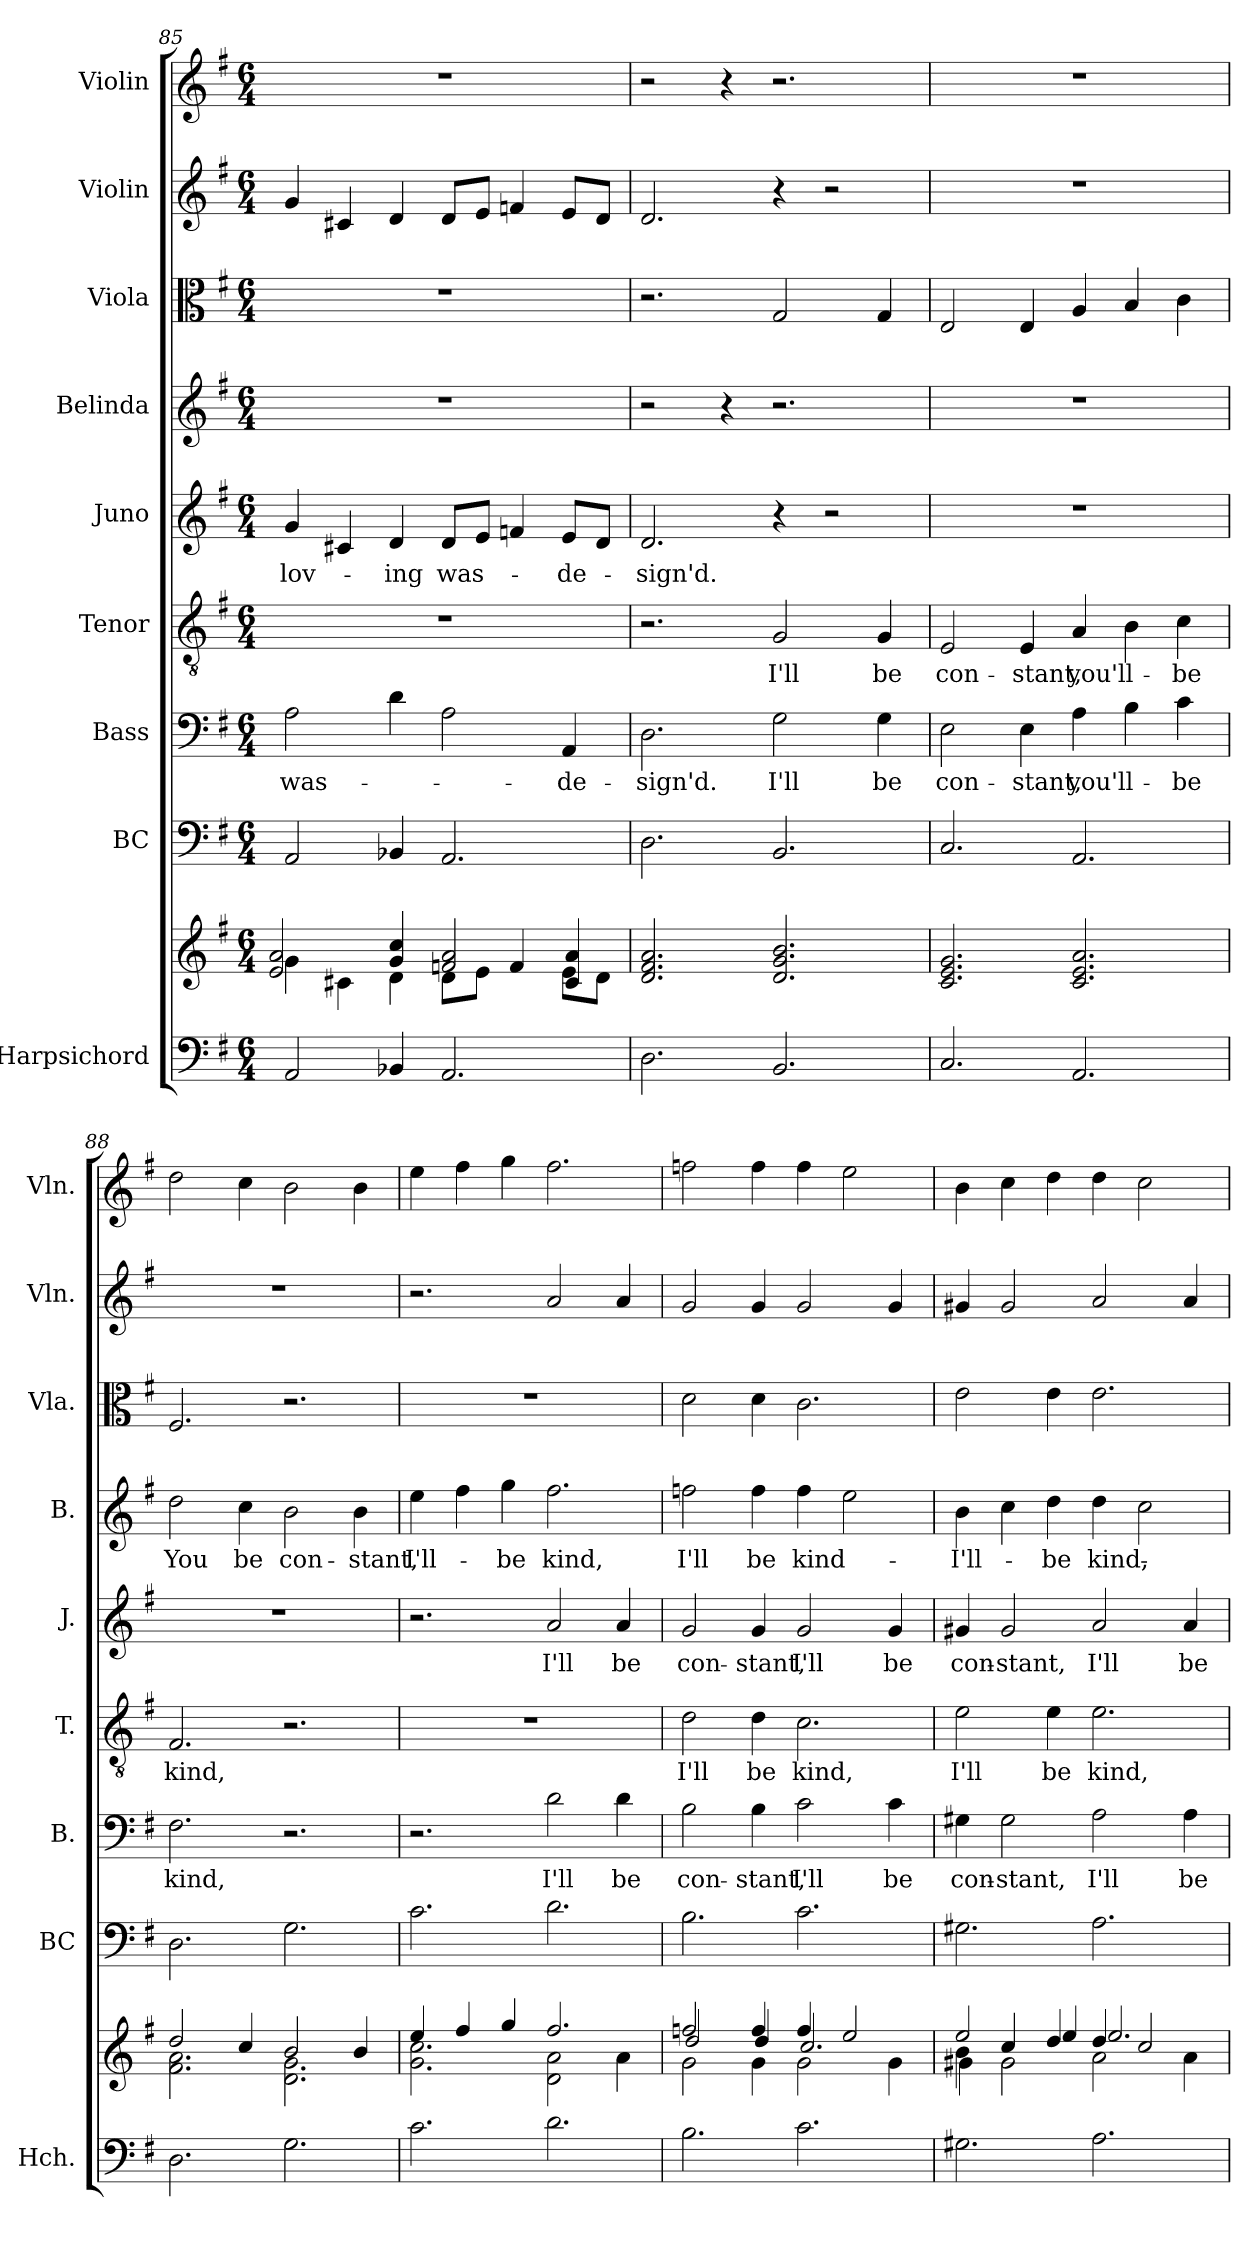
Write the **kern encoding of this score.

**kern	**kern	**kern	**kern	**text	**kern	**text	**kern	**text	**kern	**text	**kern	**kern	**kern
*part9	*part9	*part8	*part7	*part7	*part6	*part6	*part5	*part5	*part4	*part4	*part3	*part2	*part1
*staff10	*staff9	*staff8	*staff7	*staff7	*staff6	*staff6	*staff5	*staff5	*staff4	*staff4	*staff3	*staff2	*staff1
*I"Harpsichord	*	*I"BC	*I"Bass	*	*I"Tenor	*	*I"Juno	*	*I"Belinda	*	*I"Viola	*I"Violin	*I"Violin
*I'Hch.	*	*I'BC	*I'B.	*	*I'T.	*	*I'J.	*	*I'B.	*	*I'Vla.	*I'Vln.	*I'Vln.
*clefF4	*clefG2	*clefF4	*clefF4	*	*clefGv2	*	*clefG2	*	*clefG2	*	*clefC3	*clefG2	*clefG2
*k[f#]	*k[f#]	*k[f#]	*k[f#]	*	*k[f#]	*	*k[f#]	*	*k[f#]	*	*k[f#]	*k[f#]	*k[f#]
*M6/4	*M6/4	*M6/4	*M6/4	*	*M6/4	*	*M6/4	*	*M6/4	*	*M6/4	*M6/4	*M6/4
=85	=85	=85	=85	=85	=85	=85	=85	=85	=85	=85	=85	=85	=85
*	*^	*	*	*	*	*	*	*	*	*	*	*	*
!	!	!	!	!	!LO:LY:b	!	!	!	!LO:LY:b	!	!	!	!	!
2AA/	4g\	2e/ 2a/	2AA/	2A\	was-	1.r	.	4g/	lov-	1.r	.	1.r	4g/	1.r
.	4c#X\	.	.	.	.	.	.	4c#X/	.	.	.	.	4c#X/	.
!	!	!	!	!	!	!	!	!	!LO:LY:b	!	!	!	!	!
4BB-X/	4d\	4g/ 4cc/	4BB-X/	4d\	.	.	.	4d/	-ing	.	.	.	4d/	.
!	!	!	!	!	!	!	!	!	!LO:LY:b	!	!	!	!	!
2.AA/	8d\L	2fn/ 2a/	2.AA/	2A\	.	.	.	8d/L	was-	.	.	.	8d/L	.
.	8e\J	.	.	.	.	.	.	8e/J	.	.	.	.	8e/J	.
.	4f/	.	.	.	.	.	.	4fn/	.	.	.	.	4fn/	.
!	!	!	!	!	!LO:LY:b	!	!	!	!LO:LY:b	!	!	!	!	!
.	8e\L	4c#/ 4a/	.	4AA/	-de-	.	.	8e/L	-de-	.	.	.	8e/L	.
.	8d\J	.	.	.	.	.	.	8d/J	.	.	.	.	8d/J	.
*	*v	*v	*	*	*	*	*	*	*	*	*	*	*	*
=86	=86	=86	=86	=86	=86	=86	=86	=86	=86	=86	=86	=86	=86
!	!	!	!	!LO:LY:b	!	!	!	!LO:LY:b	!	!	!	!	!
2.D\	2.d/ 2.f#/ 2.a/	2.D\	2.D\	-sign'd.	2.r	.	2.d/	-sign'd.	2r	.	2.r	2.d/	2r
.	.	.	.	.	.	.	.	.	4r	.	.	.	4r
!	!	!	!	!LO:LY:b	!	!LO:LY:b	!	!	!	!	!	!	!
2.BB/	2.d/ 2.g/ 2.b/	2.BB/	2G\	I'll	2G/	I'll	4r	.	2.r	.	2G/	4r	2.r
.	.	.	.	.	.	.	2r	.	.	.	.	2r	.
!	!	!	!	!LO:LY:b	!	!LO:LY:b	!	!	!	!	!	!	!
.	.	.	4G\	be	4G/	be	.	.	.	.	4G/	.	.
=87	=87	=87	=87	=87	=87	=87	=87	=87	=87	=87	=87	=87	=87
!	!	!	!	!LO:LY:b	!	!LO:LY:b	!	!	!	!	!	!	!
2.C/	2.c/ 2.e/ 2.g/	2.C/	2E\	con-	2E/	con-	1.r	.	1.r	.	2E/	1.r	1.r
!	!	!	!	!LO:LY:b	!	!LO:LY:b	!	!	!	!	!	!	!
.	.	.	4E\	-stant,	4E/	-stant,	.	.	.	.	4E/	.	.
!	!	!	!	!LO:LY:b	!	!LO:LY:b	!	!	!	!	!	!	!
2.AA/	2.c/ 2.e/ 2.a/	2.AA/	4A\	you'll-	4A/	you'll-	.	.	.	.	4A/	.	.
.	.	.	4B\	.	4B\	.	.	.	.	.	4B/	.	.
!	!	!	!	!LO:LY:b	!	!LO:LY:b	!	!	!	!	!	!	!
.	.	.	4c\	-be	4c\	-be	.	.	.	.	4c\	.	.
=88	=88	=88	=88	=88	=88	=88	=88	=88	=88	=88	=88	=88	=88
*	*^	*	*	*	*	*	*	*	*	*	*	*	*
!	!	!	!	!	!LO:LY:b	!	!LO:LY:b	!	!	!	!LO:LY:b	!	!	!
2.D\	2dd/	2.f#\ 2.a\	2.D\	2.F#\	kind,	2.F#/	kind,	1.r	.	2dd\	You	2.F#/	1.r	2dd\
!	!	!	!	!	!	!	!	!	!	!	!LO:LY:b	!	!	!
.	4cc/	.	.	.	.	.	.	.	.	4cc\	be	.	.	4cc\
!	!	!	!	!	!	!	!	!	!	!	!LO:LY:b	!	!	!
2.G\	2b/	2.d\ 2.g\	2.G\	2.r	.	2.r	.	.	.	2b\	con-	2.r	.	2b\
!	!	!	!	!	!	!	!	!	!	!	!LO:LY:b	!	!	!
.	4b/	.	.	.	.	.	.	.	.	4b\	-stant,	.	.	4b\
!!LO:PB:g=z
=89	=89	=89	=89	=89	=89	=89	=89	=89	=89	=89	=89	=89	=89	=89
!	!	!	!	!	!	!	!	!	!	!	!LO:LY:b	!	!	!
2.c\	4ee/	2.g\ 2.cc\	2.c\	2.r	.	1.r	.	2.r	.	4ee\	I'll-	1.r	2.r	4ee\
.	4ff#/	.	.	.	.	.	.	.	.	4ff#\	.	.	.	4ff#\
!	!	!	!	!	!	!	!	!	!	!	!LO:LY:b	!	!	!
.	4gg/	.	.	.	.	.	.	.	.	4gg\	-be	.	.	4gg\
!	!	!	!	!	!LO:LY:b	!	!	!	!LO:LY:b	!	!LO:LY:b	!	!	!
2.d\	2.ff#/	2d\ 2a\	2.d\	2d\	I'll	.	.	2a/	I'll	2.ff#\	kind,	.	2a/	2.ff#\
!	!	!	!	!	!LO:LY:b	!	!	!	!LO:LY:b	!	!	!	!	!
.	.	4a\	.	4d\	be	.	.	4a/	be	.	.	.	4a/	.
=90	=90	=90	=90	=90	=90	=90	=90	=90	=90	=90	=90	=90	=90	=90
*	*	*^	*	*	*	*	*	*	*	*	*	*	*	*
!	!	!	!	!	!	!LO:LY:b	!	!LO:LY:b	!	!LO:LY:b	!	!LO:LY:b	!	!	!
2.B\	2ffn/	2g\	2dd/	2.B\	2B\	con-	2d\	I'll	2g/	con-	2ffn\	I'll	2d\	2g/	2ffn\
!	!	!	!	!	!	!LO:LY:b	!	!LO:LY:b	!	!LO:LY:b	!	!LO:LY:b	!	!	!
.	4ff/	4g\	4dd/	.	4B\	-stant,	4d\	be	4g/	-stant,	4ff\	be	4d\	4g/	4ff\
!	!	!	!	!	!	!LO:LY:b	!	!LO:LY:b	!	!LO:LY:b	!	!LO:LY:b	!	!	!
2.c\	4ff/	2g\	2.cc/	2.c\	2c\	I'll	2.c\	kind,	2g/	I'll	4ff\	kind-	2.c\	2g/	4ff\
.	2ee/	.	.	.	.	.	.	.	.	.	2ee\	.	.	.	2ee\
!	!	!	!	!	!	!LO:LY:b	!	!	!	!LO:LY:b	!	!	!	!	!
.	.	4g\	.	.	4c\	be	.	.	4g/	be	.	.	.	4g/	.
=91	=91	=91	=91	=91	=91	=91	=91	=91	=91	=91	=91	=91	=91	=91	=91
!	!	!	!	!	!	!LO:LY:b	!	!LO:LY:b	!	!LO:LY:b	!	!LO:LY:b	!	!	!
2.G#X\	4b\	4g#X\	2ee/	2.G#X\	4G#X\	con-	2e\	I'll	4g#X/	con-	4b\	I'll-	2e\	4g#X/	4b\
!	!	!	!	!	!	!LO:LY:b	!	!	!	!LO:LY:b	!	!	!	!	!
.	4cc/	2g#\	.	.	2G#\	-stant,	.	.	2g#/	-stant,	4cc\	.	.	2g#/	4cc\
!	!	!	!	!	!	!	!	!LO:LY:b	!	!	!	!LO:LY:b	!	!	!
.	4dd/	.	4ee/	.	.	.	4e\	be	.	.	4dd\	-be	4e\	.	4dd\
!	!	!	!	!	!	!LO:LY:b	!	!LO:LY:b	!	!LO:LY:b	!	!LO:LY:b	!	!	!
2.A\	4dd/	2a\	2.ee/	2.A\	2A\	I'll	2.e\	kind,	2a/	I'll	4dd\	kind,-	2.e\	2a/	4dd\
.	2cc/	.	.	.	.	.	.	.	.	.	2cc\	.	.	.	2cc\
!	!	!	!	!	!	!LO:LY:b	!	!	!	!LO:LY:b	!	!	!	!	!
.	.	4a\	.	.	4A\	be	.	.	4a/	be	.	.	.	4a/	.
*	*v	*v	*v	*	*	*	*	*	*	*	*	*	*	*	*
=	=	=	=	=	=	=	=	=	=	=	=	=	=
*-	*-	*-	*-	*-	*-	*-	*-	*-	*-	*-	*-	*-	*-
